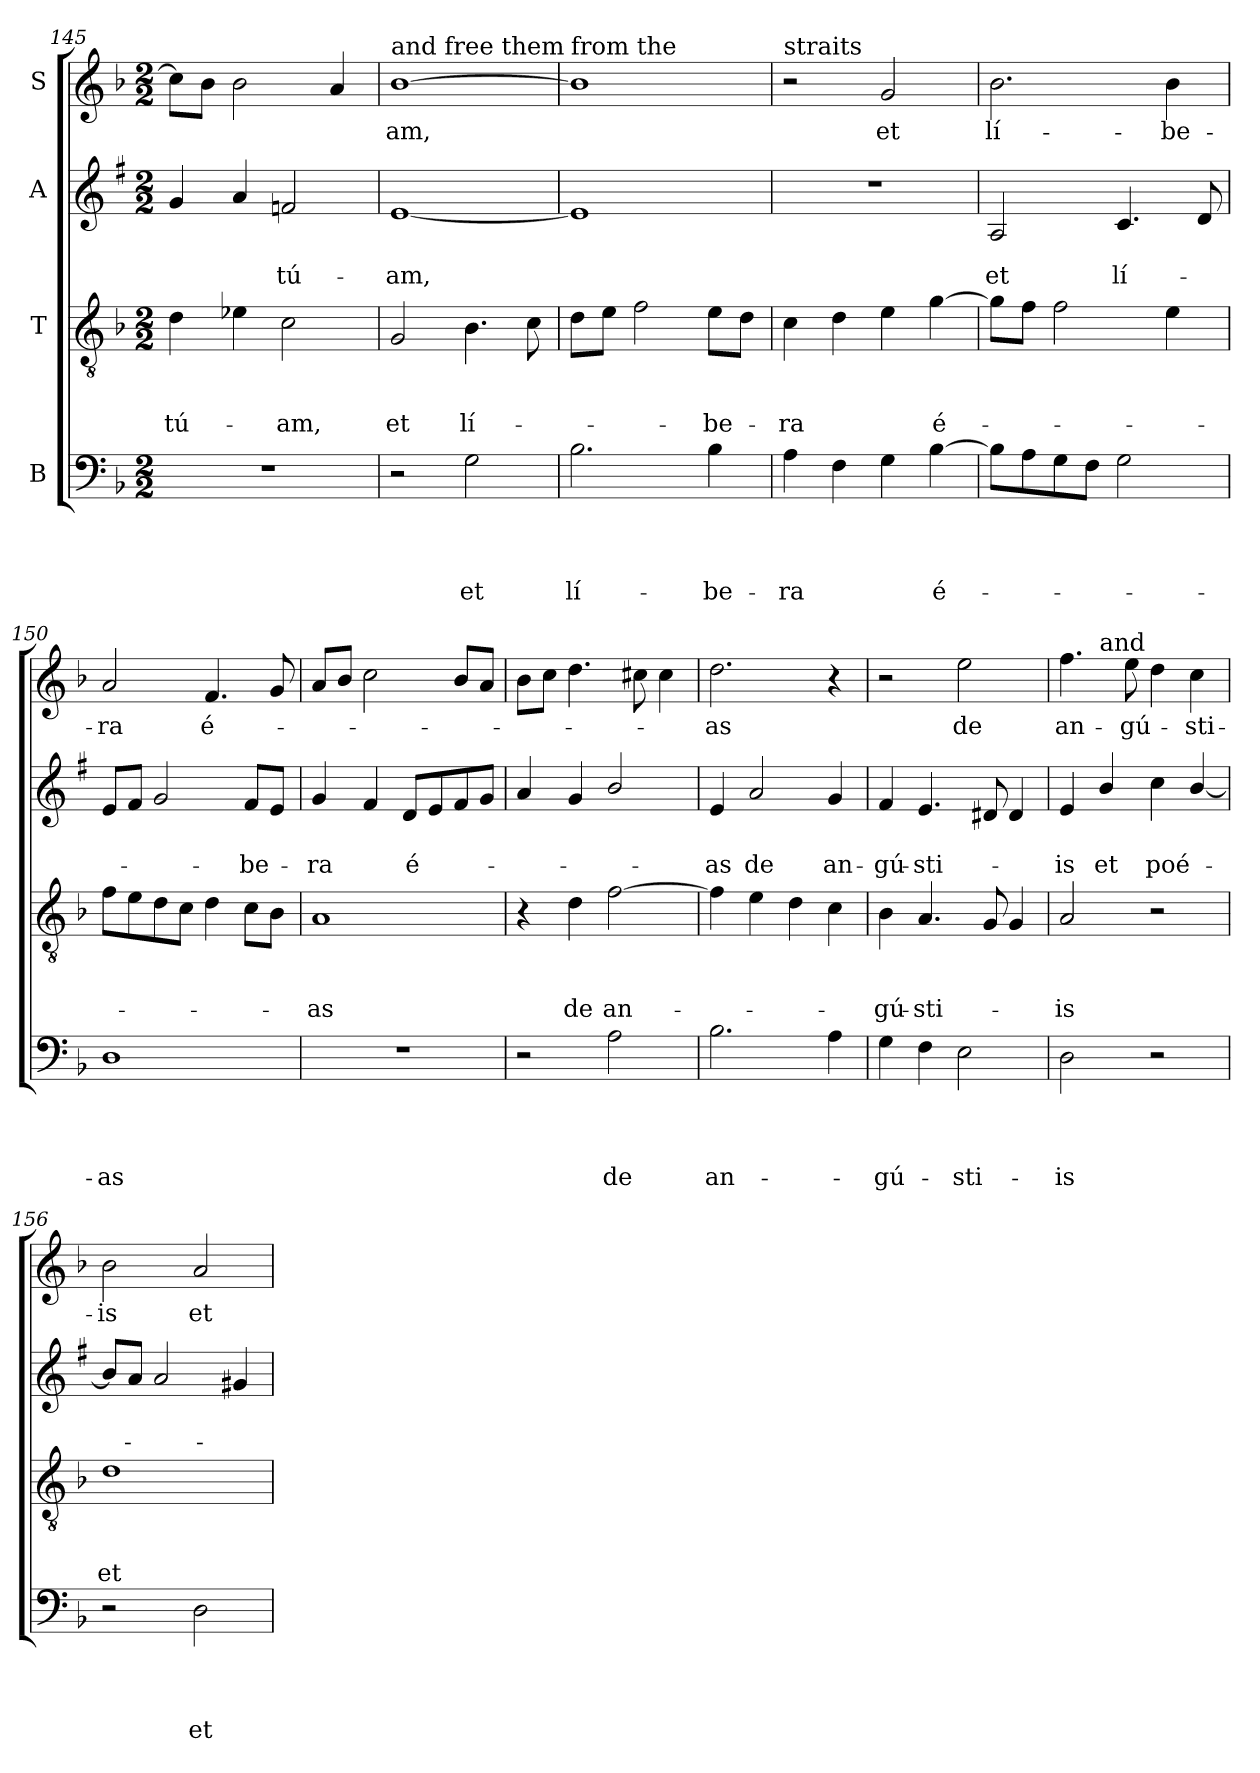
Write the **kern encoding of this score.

**kern	**text	**text	**text	**text	**kern	**text	**text	**text	**kern	**text	**text	**kern	**text
*part4	*part4	*part4	*part4	*part4	*part3	*part3	*part3	*part3	*part2	*part2	*part2	*part1	*part1
*staff4	*staff4	*staff4	*staff4	*staff4	*staff3	*staff3	*staff3	*staff3	*staff2	*staff2	*staff2	*staff1	*staff1
*I"B	*	*	*	*	*I"T	*	*	*	*I"A	*	*	*I"S	*
*clefF4	*	*	*	*	*clefGv2	*	*	*	*clefG2	*	*	*clefG2	*
*	*	*	*	*	*	*	*	*	*ITrd1c2	*	*	*	*
*k[b-]	*	*	*	*	*k[b-]	*	*	*	*k[b-]	*	*	*k[b-]	*
*F:	*	*	*	*	*F:	*	*	*	*F:	*	*	*F:	*
*M2/2	*	*	*	*	*M2/2	*	*	*	*M2/2	*	*	*M2/2	*
=145	=145	=145	=145	=145	=145	=145	=145	=145	=145	=145	=145	=145	=145
!	!	!	!	!	!	!	!	!LO:LY:b	!	!	!	!	!
1r	.	.	.	.	4d\	.	.	tú-	4f/	.	.	8cc\L]	.
.	.	.	.	.	.	.	.	.	.	.	.	8b-\J	.
.	.	.	.	.	4e-\	.	.	.	4g/	.	.	2b-\	.
!	!	!	!	!	!	!	!	!LO:LY:b	!	!	!LO:LY:b	!	!
.	.	.	.	.	2c\	.	.	-am,	2e-/	.	tú-	.	.
.	.	.	.	.	.	.	.	.	.	.	.	4a/	.
=146	=146	=146	=146	=146	=146	=146	=146	=146	=146	=146	=146	=146	=146
!	!	!	!	!	!	!	!	!	!	!	!	!LO:TX:a:t=and free them	!
!	!	!	!	!	!	!	!	!LO:LY:b	!	!	!LO:LY:b	!	!LO:LY:b
2r	.	.	.	.	2G/	.	.	et	[1d	.	-am,	[1b-	-am,
!	!	!	!	!LO:LY:b	!	!	!	!LO:LY:b	!	!	!	!	!
2G\	.	.	.	et	4.B-\	.	.	lí-	.	.	.	.	.
.	.	.	.	.	8c\	.	.	.	.	.	.	.	.
!!LO:LB:g=z
=147	=147	=147	=147	=147	=147	=147	=147	=147	=147	=147	=147	=147	=147
!	!	!	!	!	!	!	!	!	!	!	!	!LO:TX:a:t=from the	!
!	!	!	!	!LO:LY:b	!	!	!	!	!	!	!	!	!
2.B-\	.	.	.	lí-	8d\L	.	.	.	1d]	.	.	1b-]	.
.	.	.	.	.	8e\J	.	.	.	.	.	.	.	.
.	.	.	.	.	2f\	.	.	.	.	.	.	.	.
!	!	!	!	!LO:LY:b	!	!	!	!LO:LY:b	!	!	!	!	!
4B-\	.	.	.	-be-	8e\L	.	.	-be-	.	.	.	.	.
.	.	.	.	.	8d\J	.	.	.	.	.	.	.	.
=148	=148	=148	=148	=148	=148	=148	=148	=148	=148	=148	=148	=148	=148
!	!	!	!	!	!	!	!	!	!	!	!	!LO:TX:a:t=straits	!
!	!	!	!	!LO:LY:b	!	!	!	!LO:LY:b	!	!	!	!	!
4A\	.	.	.	-ra	4c\	.	.	-ra	1r	.	.	2r	.
4F\	.	.	.	.	4d\	.	.	.	.	.	.	.	.
!	!	!	!	!	!	!	!	!	!	!	!	!	!LO:LY:b
4G\	.	.	.	.	4e\	.	.	.	.	.	.	2g/	et
!	!	!	!	!LO:LY:b	!	!	!	!LO:LY:b	!	!	!	!	!
[4B-\	.	.	.	é-	[4g\	.	.	é-	.	.	.	.	.
=149	=149	=149	=149	=149	=149	=149	=149	=149	=149	=149	=149	=149	=149
!	!	!	!	!	!	!	!	!	!	!	!LO:LY:b	!	!LO:LY:b
8B-\L]	.	.	.	.	8g\L]	.	.	.	2G/	.	et	2.b-\	lí-
8A\	.	.	.	.	8f\J	.	.	.	.	.	.	.	.
8G\	.	.	.	.	2f\	.	.	.	.	.	.	.	.
8F\J	.	.	.	.	.	.	.	.	.	.	.	.	.
!	!	!	!	!	!	!	!	!	!	!	!LO:LY:b	!	!
2G\	.	.	.	.	.	.	.	.	4.B-/	.	lí-	.	.
!	!	!	!	!	!	!	!	!	!	!	!	!	!LO:LY:b
.	.	.	.	.	4e\	.	.	.	.	.	.	4b-\	-be-
.	.	.	.	.	.	.	.	.	8c/	.	.	.	.
=150	=150	=150	=150	=150	=150	=150	=150	=150	=150	=150	=150	=150	=150
!	!	!	!	!LO:LY:b	!	!	!	!	!	!	!	!	!LO:LY:b
1D	.	.	.	-as	8f\L	.	.	.	8d/L	.	.	2a/	-ra
.	.	.	.	.	8e\	.	.	.	8e/J	.	.	.	.
.	.	.	.	.	8d\	.	.	.	2f/	.	.	.	.
.	.	.	.	.	8c\J	.	.	.	.	.	.	.	.
!	!	!	!	!	!	!	!	!	!	!	!	!	!LO:LY:b
.	.	.	.	.	4d\	.	.	.	.	.	.	4.f/	é-
!	!	!	!	!	!	!	!	!	!	!	!LO:LY:b	!	!
.	.	.	.	.	8c\L	.	.	.	8e/L	.	-be-	.	.
.	.	.	.	.	8B-\J	.	.	.	8d/J	.	.	8g/	.
=151	=151	=151	=151	=151	=151	=151	=151	=151	=151	=151	=151	=151	=151
!	!	!	!	!	!	!	!	!LO:LY:b	!	!	!LO:LY:b	!	!
1r	.	.	.	.	1A	.	.	-as	4f/	.	-ra	8a/L	.
.	.	.	.	.	.	.	.	.	.	.	.	8b-/J	.
.	.	.	.	.	.	.	.	.	4e/	.	.	2cc\	.
!	!	!	!	!	!	!	!	!	!	!	!LO:LY:b	!	!
.	.	.	.	.	.	.	.	.	8c/L	.	é-	.	.
.	.	.	.	.	.	.	.	.	8d/	.	.	.	.
.	.	.	.	.	.	.	.	.	8e/	.	.	8b-/L	.
.	.	.	.	.	.	.	.	.	8f/J	.	.	8a/J	.
!!LO:PB:g=z
=152	=152	=152	=152	=152	=152	=152	=152	=152	=152	=152	=152	=152	=152
2r	.	.	.	.	4r	.	.	.	4g/	.	.	8b-\L	.
.	.	.	.	.	.	.	.	.	.	.	.	8cc\J	.
!	!	!	!	!	!	!	!	!LO:LY:b	!	!	!	!	!
.	.	.	.	.	4d\	.	.	de	4f/	.	.	4.dd\	.
!	!	!	!	!LO:LY:b	!	!	!	!LO:LY:b	!	!	!	!	!
2A\	.	.	.	de	[2f\	.	.	an-	2a/	.	.	.	.
.	.	.	.	.	.	.	.	.	.	.	.	8cc#\	.
.	.	.	.	.	.	.	.	.	.	.	.	4cc#\	.
=153	=153	=153	=153	=153	=153	=153	=153	=153	=153	=153	=153	=153	=153
!	!	!	!	!LO:LY:b	!	!	!	!	!	!	!LO:LY:b	!	!LO:LY:b
2.B-\	.	.	.	an-	4f\]	.	.	.	4d/	.	-as	2.dd\	-as
!	!	!	!	!	!	!	!	!	!	!	!LO:LY:b	!	!
.	.	.	.	.	4e\	.	.	.	2g/	.	de	.	.
.	.	.	.	.	4d\	.	.	.	.	.	.	.	.
!	!	!	!	!	!	!	!	!	!	!	!LO:LY:b	!	!
4A\	.	.	.	.	4c\	.	.	.	4f/	.	an-	4r	.
=154	=154	=154	=154	=154	=154	=154	=154	=154	=154	=154	=154	=154	=154
!	!	!	!	!LO:LY:b	!	!	!	!LO:LY:b	!	!	!LO:LY:b	!	!
4G\	.	.	.	-gú-	4B-\	.	.	-gú-	4e/	.	-gú-	2r	.
!	!	!	!	!	!	!	!	!LO:LY:b	!	!	!LO:LY:b	!	!
4F\	.	.	.	.	4.A/	.	.	-sti-	4.d/	.	-sti-	.	.
!	!	!	!	!LO:LY:b	!	!	!	!	!	!	!	!	!LO:LY:b
2E\	.	.	.	-sti-	.	.	.	.	.	.	.	2ee\	de
.	.	.	.	.	8G/	.	.	.	8c#/	.	.	.	.
.	.	.	.	.	4G/	.	.	.	4c#/	.	.	.	.
=155	=155	=155	=155	=155	=155	=155	=155	=155	=155	=155	=155	=155	=155
!	!	!	!	!LO:LY:b	!	!	!	!LO:LY:b	!	!	!LO:LY:b	!	!LO:LY:b
*	*	*	*	*	*	*	*	*	*	*	*	*^	*
2D\	.	.	.	-is	2A/	.	.	-is	4d/	.	-is	4.ff\	4ryy	an-
!	!	!	!	!	!	!	!	!	!	!	!	!	!LO:TX:a:t=and	!
!	!	!	!	!	!	!	!	!	!	!	!LO:LY:b	!	!	!
.	.	.	.	.	.	.	.	.	4a/	.	et	.	2.ryy	.
!	!	!	!	!	!	!	!	!	!	!	!	!	!	!LO:LY:b
.	.	.	.	.	.	.	.	.	.	.	.	8ee\	.	-gú-
!	!	!	!	!	!	!	!	!	!	!	!LO:LY:b	!	!	!
2r	.	.	.	.	2r	.	.	.	4b-\	.	poé-	4dd\	.	.
!	!	!	!	!	!	!	!	!	!	!	!	!	!	!LO:LY:b
.	.	.	.	.	.	.	.	.	[4a/	.	.	4cc\	.	-sti-
=156	=156	=156	=156	=156	=156	=156	=156	=156	=156	=156	=156	=156	=156	=156
!	!	!	!	!	!	!	!	!	!	!	!	!LO:TX:a:t=punishments of	!	!
!	!	!	!	!	!	!	!	!LO:LY:b	!	!	!	!	!	!LO:LY:b
*	*	*	*	*	*	*	*	*	*	*	*	*v	*v	*
2r	.	.	.	.	1d	.	.	et	8a/L]	.	.	2b-\	-is
.	.	.	.	.	.	.	.	.	8g/J	.	.	.	.
.	.	.	.	.	.	.	.	.	2g/	.	.	.	.
!	!	!	!	!LO:LY:b	!	!	!	!	!	!	!	!	!LO:LY:b
2D\	.	.	.	et	.	.	.	.	.	.	.	2a/	et
.	.	.	.	.	.	.	.	.	4f#/	.	.	.	.
=	=	=	=	=	=	=	=	=	=	=	=	=	=
*-	*-	*-	*-	*-	*-	*-	*-	*-	*-	*-	*-	*-	*-
